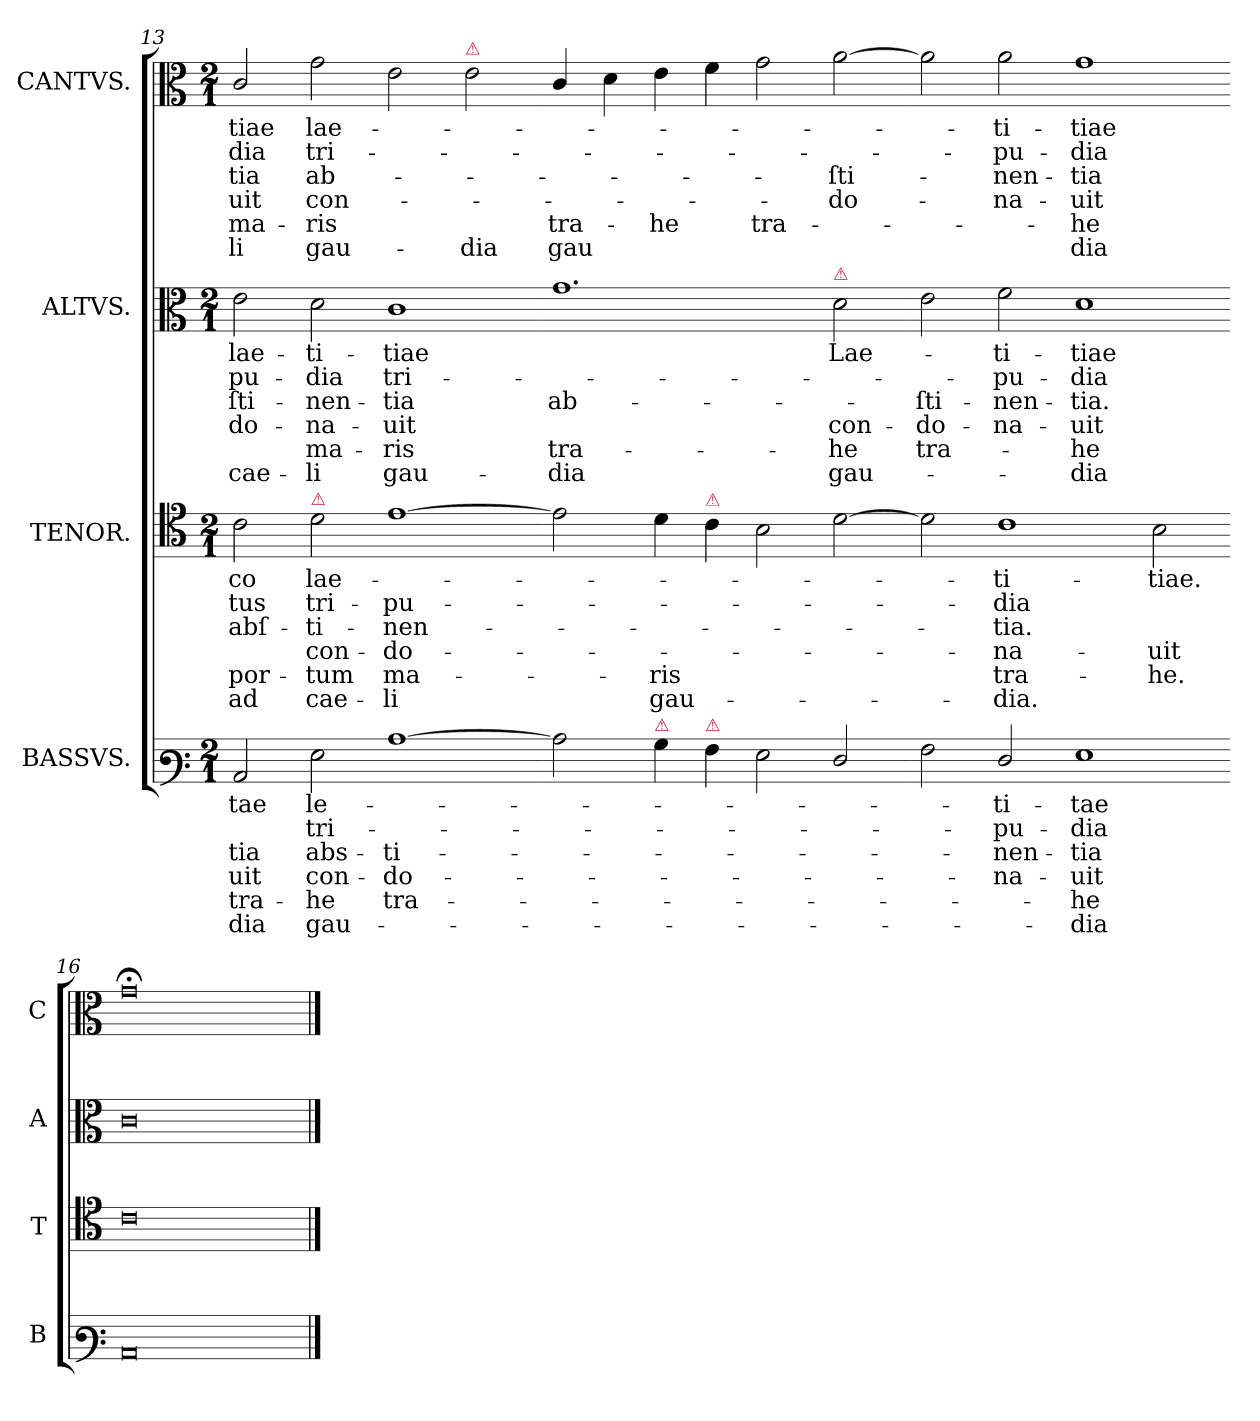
**kern	**text	**text	**text	**text	**text	**text	**kern	**text	**text	**text	**text	**text	**text	**kern	**text	**text	**text	**text	**text	**text	**kern	**text	**text	**text	**text	**text	**text
*part4	*part4	*part4	*part4	*part4	*part4	*part4	*part3	*part3	*part3	*part3	*part3	*part3	*part3	*part2	*part2	*part2	*part2	*part2	*part2	*part2	*part1	*part1	*part1	*part1	*part1	*part1	*part1
*staff4	*staff4	*staff4	*staff4	*staff4	*staff4	*staff4	*staff3	*staff3	*staff3	*staff3	*staff3	*staff3	*staff3	*staff2	*staff2	*staff2	*staff2	*staff2	*staff2	*staff2	*staff1	*staff1	*staff1	*staff1	*staff1	*staff1	*staff1
*I"BASSVS.	*	*	*	*	*	*	*I"TENOR.	*	*	*	*	*	*	*I"ALTVS.	*	*	*	*	*	*	*I"CANTVS.	*	*	*	*	*	*
*I'B	*	*	*	*	*	*	*I'T	*	*	*	*	*	*	*I'A	*	*	*	*	*	*	*I'C	*	*	*	*	*	*
*clefF3	*	*	*	*	*	*	*clefC4	*	*	*	*	*	*	*clefC3	*	*	*	*	*	*	*clefC3	*	*	*	*	*	*
*k[]	*	*	*	*	*	*	*k[]	*	*	*	*	*	*	*k[]	*	*	*	*	*	*	*k[]	*	*	*	*	*	*
*M2/1	*	*	*	*	*	*	*M2/1	*	*	*	*	*	*	*M2/1	*	*	*	*	*	*	*M2/1	*	*	*	*	*	*
=13	=13	=13	=13	=13	=13	=13	=13	=13	=13	=13	=13	=13	=13	=13	=13	=13	=13	=13	=13	=13	=13	=13	=13	=13	=13	=13	=13
2C/	-tae	.	-tia	-uit	tra-	-dia	2c\	-co	-tus	abſ-	.	por-	ad	2e\	lae-	-pu-	-ſti-	-do-	.	cae-	2c/	-tiae	-dia	-tia	-uit	ma-	-li
!	!	!	!	!	!	!	!LO:TX:a:color=crimson:t=⚠	!	!	!	!	!	!	!	!	!	!	!	!	!	!	!	!	!	!	!	!
!	!LO:LY:i	!LO:LY:i	!LO:LY:i	!LO:LY:i	!	!LO:LY:i	!	!	!	!	!	!	!	!	!	!	!	!	!	!	!	!LO:LY:i	!LO:LY:i	!LO:LY:i	!LO:LY:i	!	!
2G\	le-	tri-	abs-	con-	-he	gau-	2d\	lae-	tri-	-ti-	con-	-tum	cae-	2d\	-ti-	-dia	-nen-	-na-	ma-	-li	2g\	lae-	tri-	ab-	con-	-ris	gau-
!	!	!	!LO:LY:i	!LO:LY:i	!LO:LY:i	!	!	!	!	!	!	!	!	!	!	!LO:LY:i	!	!	!	!	!	!	!	!	!	!	!
[1c	.	.	-ti-	-do-	tra-	.	[1e	.	-pu-	-nen-	-do-	ma-	-li	1c	-tiae	tri-	-tia	-uit	-ris	gau-	2e\	.	.	.	.	.	.
!	!	!	!	!	!	!	!	!	!	!	!	!	!	!	!	!	!	!	!	!	!LO:TX:a:color=crimson:t=⚠	!	!	!	!	!	!
.	.	.	.	.	.	.	.	.	.	.	.	.	.	.	.	.	.	.	.	.	2e\	.	.	.	.	.	-dia
=14-	=14-	=14-	=14-	=14-	=14-	=14-	=14-	=14-	=14-	=14-	=14-	=14-	=14-	=14-	=14-	=14-	=14-	=14-	=14-	=14-	=14-	=14-	=14-	=14-	=14-	=14-	=14-
!	!	!	!	!	!	!	!	!	!	!	!	!	!	!	!	!	!	!	!	!	!	!	!	!	!	!	!LO:LY:i
2c]	.	.	.	.	.	.	2e]	.	.	.	.	.	.	1.g	.	.	ab-	.	tra-	-dia	4c/	.	.	.	.	tra-	gau
.	.	.	.	.	.	.	.	.	.	.	.	.	.	.	.	.	.	.	.	.	4d\	.	.	.	.	.	.
!LO:TX:a:color=crimson:t=⚠	!	!	!	!	!	!	!	!	!	!	!	!	!	!	!	!	!	!	!	!	!	!	!	!	!	!	!
4B\	.	.	.	.	.	.	4d\	.	.	.	.	-ris	gau-	.	.	.	.	.	.	.	4e\	.	.	.	.	-he	.
!	!	!	!	!	!	!	!LO:TX:a:color=crimson:t=⚠	!	!	!	!	!	!	!	!	!	!	!	!	!	!	!	!	!	!	!	!
!LO:TX:a:color=crimson:t=⚠	!	!	!	!	!	!	!	!	!	!	!	!	!	!	!	!	!	!	!	!	!	!	!	!	!	!	!
4A\	.	.	.	.	.	.	4c\	.	.	.	.	.	.	.	.	.	.	.	.	.	4f\	.	.	.	.	.	.
!	!	!	!	!	!	!	!	!	!	!	!	!	!	!	!	!	!	!	!	!	!	!	!	!	!	!LO:LY:i	!
2G\	.	.	.	.	.	.	2B\	.	.	.	.	.	.	.	.	.	.	.	.	.	2g\	.	.	.	.	tra-	.
!	!	!	!	!	!	!	!	!	!	!	!	!	!	!LO:TX:a:color=crimson:t=⚠	!	!	!	!	!	!	!	!	!	!	!	!	!
!	!	!	!	!	!	!	!	!	!	!	!	!	!	!	!	!	!	!LO:LY:i	!	!LO:LY:i	!	!	!	!LO:LY:i	!LO:LY:i	!	!
2F/	.	.	.	.	.	.	[2d\	.	.	.	.	.	.	2d\	Lae-	.	.	con-	-he	gau-	[2a\	.	.	-ſti-	-do-	.	.
=15-	=15-	=15-	=15-	=15-	=15-	=15-	=15-	=15-	=15-	=15-	=15-	=15-	=15-	=15-	=15-	=15-	=15-	=15-	=15-	=15-	=15-	=15-	=15-	=15-	=15-	=15-	=15-
!	!	!	!	!	!	!	!	!	!	!	!	!	!	!	!	!	!	!LO:LY:i	!LO:LY:i	!	!	!	!	!	!	!	!
2A\	.	.	.	.	.	.	2d\]	.	.	.	.	.	.	2e\	.	.	-ſti-	-do-	tra-	.	2a\]	.	.	.	.	.	.
!	!LO:LY:i	!LO:LY:i	!LO:LY:i	!LO:LY:i	!	!	!	!	!	!	!	!	!	!	!	!LO:LY:i	!	!LO:LY:i	!	!	!	!LO:LY:i	!LO:LY:i	!LO:LY:i	!LO:LY:i	!	!
2F/	-ti-	-pu-	-nen-	-na-	.	.	1c	-ti-	-dia	-tia.	-na-	tra-	-dia.	2f\	-ti-	-pu-	-nen-	-na-	.	.	2a\	-ti-	pu-	-nen-	-na-	.	.
!	!LO:LY:i	!LO:LY:i	!LO:LY:i	!LO:LY:i	!LO:LY:i	!LO:LY:i	!	!	!	!	!	!	!	!	!	!LO:LY:i	!	!LO:LY:i	!LO:LY:i	!LO:LY:i	!	!LO:LY:i	!LO:LY:i	!LO:LY:i	!LO:LY:i	!LO:LY:i	!LO:LY:i
1G	-tae	-dia	-tia	-uit	-he	-dia	.	.	.	.	.	.	.	1d	-tiae	-dia	-tia.	-uit	-he	-dia	1g	-tiae	-dia	-tia	-uit	-he	dia
.	.	.	.	.	.	.	2B\	-tiae.	.	.	-uit	-he.	.	.	.	.	.	.	.	.	.	.	.	.	.	.	.
=16-	=16-	=16-	=16-	=16-	=16-	=16-	=16-	=16-	=16-	=16-	=16-	=16-	=16-	=16-	=16-	=16-	=16-	=16-	=16-	=16-	=16-	=16-	=16-	=16-	=16-	=16-	=16-
0C	.	.	.	.	.	.	0c	.	.	.	.	.	.	0c	.	.	.	.	.	.	0g;<;	.	.	.	.	.	.
==	==	==	==	==	==	==	==	==	==	==	==	==	==	==	==	==	==	==	==	==	==	==	==	==	==	==	==
*-	*-	*-	*-	*-	*-	*-	*-	*-	*-	*-	*-	*-	*-	*-	*-	*-	*-	*-	*-	*-	*-	*-	*-	*-	*-	*-	*-
